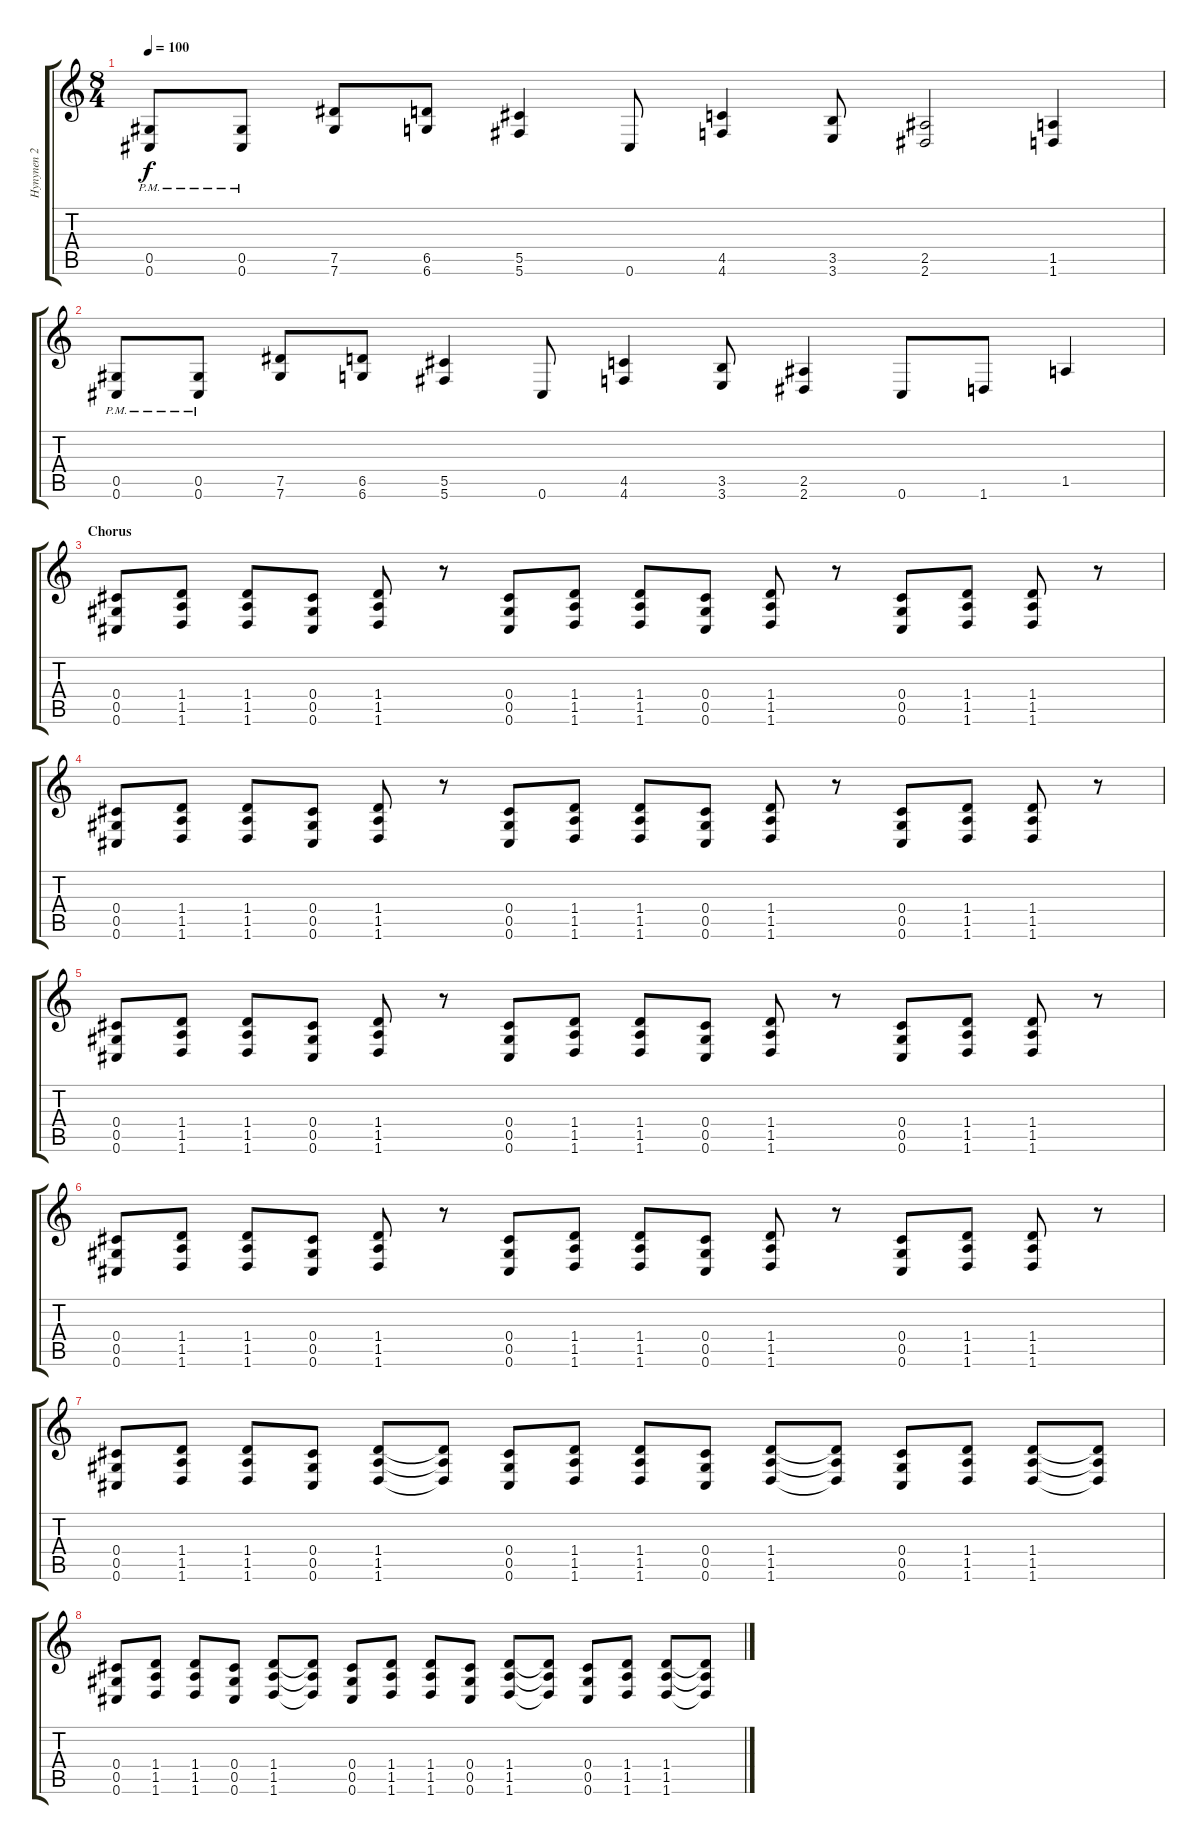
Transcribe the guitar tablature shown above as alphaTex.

\track ("Hynynen 2" "Hynynen 2") {instrument distortionguitar}
\staff {score tabs}
\tuning (Eb4 Bb3 Gb3 Db3 Ab2 Db2) {hide}
\ts (8 4)
\tempo 100
\clef g2
\ks c
(0.5{pm} 0.6{pm}).8{dy f} (0.5{pm} 0.6{pm}).8 (7.5 7.6).8 (6.5 6.6).8 (5.5 5.6).4 0.6.8 (4.5 4.6).4 (3.5 3.6).8 (2.5 2.6).2 (1.5 1.6).4 |
(0.5{pm} 0.6{pm}).8 (0.5{pm} 0.6{pm}).8 (7.5 7.6).8 (6.5 6.6).8 (5.5 5.6).4 0.6.8 (4.5 4.6).4 (3.5 3.6).8 (2.5 2.6).4 0.6.8 1.6.8 1.5.4 |
\section ("" "Chorus")
(0.4 0.5 0.6).8 (1.4 1.5 1.6).8 (1.4 1.5 1.6).8 (0.4 0.5 0.6).8 (1.4 1.5 1.6).8 r.8 (0.4 0.5 0.6).8 (1.4 1.5 1.6).8 (1.4 1.5 1.6).8 (0.4 0.5 0.6).8 (1.4 1.5 1.6).8 r.8 (0.4 0.5 0.6).8 (1.4 1.5 1.6).8 (1.4 1.5 1.6).8 r.8 |
(0.4 0.5 0.6).8 (1.4 1.5 1.6).8 (1.4 1.5 1.6).8 (0.4 0.5 0.6).8 (1.4 1.5 1.6).8 r.8 (0.4 0.5 0.6).8 (1.4 1.5 1.6).8 (1.4 1.5 1.6).8 (0.4 0.5 0.6).8 (1.4 1.5 1.6).8 r.8 (0.4 0.5 0.6).8 (1.4 1.5 1.6).8 (1.4 1.5 1.6).8 r.8 |
(0.4 0.5 0.6).8 (1.4 1.5 1.6).8 (1.4 1.5 1.6).8 (0.4 0.5 0.6).8 (1.4 1.5 1.6).8 r.8 (0.4 0.5 0.6).8 (1.4 1.5 1.6).8 (1.4 1.5 1.6).8 (0.4 0.5 0.6).8 (1.4 1.5 1.6).8 r.8 (0.4 0.5 0.6).8 (1.4 1.5 1.6).8 (1.4 1.5 1.6).8 r.8 |
(0.4 0.5 0.6).8 (1.4 1.5 1.6).8 (1.4 1.5 1.6).8 (0.4 0.5 0.6).8 (1.4 1.5 1.6).8 r.8 (0.4 0.5 0.6).8 (1.4 1.5 1.6).8 (1.4 1.5 1.6).8 (0.4 0.5 0.6).8 (1.4 1.5 1.6).8 r.8 (0.4 0.5 0.6).8 (1.4 1.5 1.6).8 (1.4 1.5 1.6).8 r.8 |
(0.4 0.5 0.6).8 (1.4 1.5 1.6).8 (1.4 1.5 1.6).8 (0.4 0.5 0.6).8 (1.4 1.5 1.6).8 (1.4{t} 1.5{t} 1.6{t}).8 (0.4 0.5 0.6).8 (1.4 1.5 1.6).8 (1.4 1.5 1.6).8 (0.4 0.5 0.6).8 (1.4 1.5 1.6).8 (1.4{t} 1.5{t} 1.6{t}).8 (0.4 0.5 0.6).8 (1.4 1.5 1.6).8 (1.4 1.5 1.6).8 (1.4{t} 1.5{t} 1.6{t}).8 |
(0.4 0.5 0.6).8 (1.4 1.5 1.6).8 (1.4 1.5 1.6).8 (0.4 0.5 0.6).8 (1.4 1.5 1.6).8 (1.4{t} 1.5{t} 1.6{t}).8 (0.4 0.5 0.6).8 (1.4 1.5 1.6).8 (1.4 1.5 1.6).8 (0.4 0.5 0.6).8 (1.4 1.5 1.6).8 (1.4{t} 1.5{t} 1.6{t}).8 (0.4 0.5 0.6).8 (1.4 1.5 1.6).8 (1.4 1.5 1.6).8 (1.4{t} 1.5{t} 1.6{t}).8
